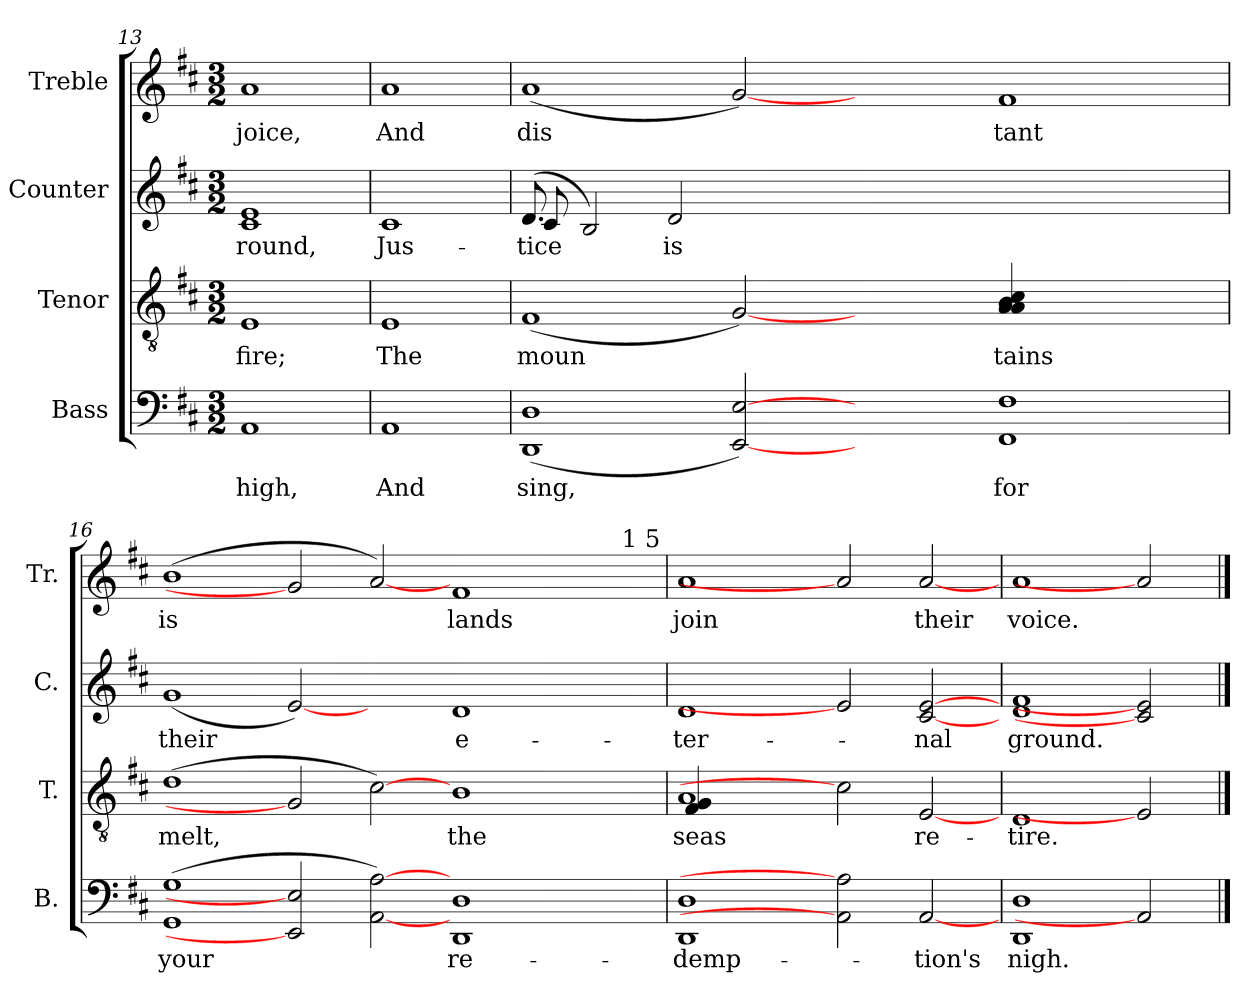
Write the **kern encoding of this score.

**kern	**text	**kern	**text	**kern	**text	**kern	**text
*part4	*part4	*part3	*part3	*part2	*part2	*part1	*part1
*staff4	*staff4	*staff3	*staff3	*staff2	*staff2	*staff1	*staff1
*I"Bass	*	*I"Tenor	*	*I"Counter	*	*I"Treble	*
*I'B.	*	*I'T.	*	*I'C.	*	*I'Tr.	*
*clefF4	*	*clefGv2	*	*clefG2	*	*clefG2	*
*k[f#c#]	*	*k[f#c#]	*	*k[f#c#]	*	*k[f#c#]	*
*D:	*	*D:	*	*D:	*	*D:	*
*M3/2	*	*M3/2	*	*M3/2	*	*M3/2	*
=13	=13	=13	=13	=13	=13	=13	=13
!	!LO:LY:b:rj	!	!LO:LY:b:rj	!	!LO:LY:b:rj	!	!LO:LY:b:rj
1AA	high,	1E	-fire;	1e 1c#	-round,	1a	-joice,
=14	=14	=14	=14	=14	=14	=14	=14
!	!LO:LY:b:rj	!	!LO:LY:b:rj	!	!LO:LY:b:rj	!	!LO:LY:b:rj
1AA	And	1E	The	1c#	Jus-	1a	And
=15	=15	=15	=15	=15	=15	=15	=15
!	!LO:LY:b:rj	!	!LO:LY:b:rj	!	!LO:LY:b:rj	!	!LO:LY:b:rj
*	*	*	*	*^	*	*	*
(>1D 1DD	sing,	(<1F#	moun-	(<8.d/	8c#/	-tice	(<1a	dis-
.	.	.	.	.	1ryy	.	.	.
!	!	!	!	!	!	!LO:LY:b:rj	!	!
.	.	.	.	2B/)	.	.	.	.
!	!	!	!	!	!	!LO:LY:b:rj	!	!
.	.	.	.	2d/	.	is	.	.
!	!LO:LY:b:rj	!	!LO:LY:b:rj	!	!	!	!	!LO:LY:b:rj
[2E [2EE)	.	[2G)	--	.	.	.	[2g)	--
.	.	.	.	.	2ryy	.	.	.
.	.	.	.	1ryy	.	.	.	.
2ryy	.	2ryy	.	.	.	.	2ryy	.
.	.	.	.	.	4ryy	.	.	.
.	.	.	.	.	16ryy	.	.	.
.	.	.	.	.	1ryy	.	.	.
!	!LO:LY:b:rj	!	!LO:LY:b:rj	!	!	!	!	!LO:LY:b:rj
1F# 1FF#	for	(>4c#/< 4B/< 4A/< 4A/<	-tains	.	.	.	1f#	-tant
.	.	.	.	2ryy	.	.	.	.
.	.	2.ryy	.	.	.	.	.	.
.	.	.	.	4ryy	.	.	.	.
.	.	.	.	16ryy	16ryy	.	.	.
=16	=16	=16	=16	=16	=16	=16	=16	=16
!	!LO:LY:b:rj	!	!LO:LY:b:rj	!	!	!LO:LY:b:rj	!	!LO:LY:b:rj
*	*	*	*	*v	*v	*	*^	*
(>1G 1GG	your	(>1d	melt,	(<1g	their	(<1b	1ryy	is-
!	!	!	!	!	!LO:LY:b:rj	!	!	!
2E] 2EE]	.	2G]	.	[2e)	.	2g]	1ryy	.
!	!LO:LY:b:rj	!	!LO:LY:b:rj	!	!	!	!	!LO:LY:b:rj
[2A [2AA)	.	[2c#)	.	2ryy	.	[2a)	.	--
!	!LO:LY:b:rj	!	!LO:LY:b:rj	!	!LO:LY:b:rj	!	!	!LO:LY:b:rj
1D 1DD	re-	1B	the	1d	e-	1f#	2ryy	-lands
.	.	.	.	.	.	.	4ryy	.
.	.	.	.	.	.	.	16..ryy	.
!	!	!	!	!	!	!	!LO:TX:a:t=1 5	!
.	.	.	.	.	.	.	8ryy	.
.	.	.	.	.	.	.	64ryy	.
=17	=17	=17	=17	=17	=17	=17	=17	=17
!	!LO:LY:b:rj	!	!LO:LY:b:rj	!	!LO:LY:b:rj	!	!	!LO:LY:b:rj
*	*	*^	*	*	*	*v	*v	*
1D 1DD	-demp-	(<1A	4G/ 4F#/)	seas	1d	-ter-	1a	join
.	.	.	1..ryy	.	.	.	.	.
2A] 2AA]	.	2c#]	.	.	2e]	.	2a]	.
!	!LO:LY:b:rj	!	!	!LO:LY:b:rj	!	!LO:LY:b:rj	!	!LO:LY:b:rj
[2AA	-tion's	[2E	.	re-	[2e [2c#	-nal	[2a	their
*	*	*v	*v	*	*	*	*	*
=18	=18	=18	=18	=18	=18	=18	=18
!	!LO:LY:b:rj	!	!LO:LY:b:rj	!	!LO:LY:b:rj	!	!LO:LY:b:rj
1D 1DD	nigh.	1D	-tire.	1f# 1d	ground.	1a	voice.
2AA]	.	2E]	.	2e] 2c#]	.	2a]	.
==	==	==	==	==	==	==	==
*-	*-	*-	*-	*-	*-	*-	*-
